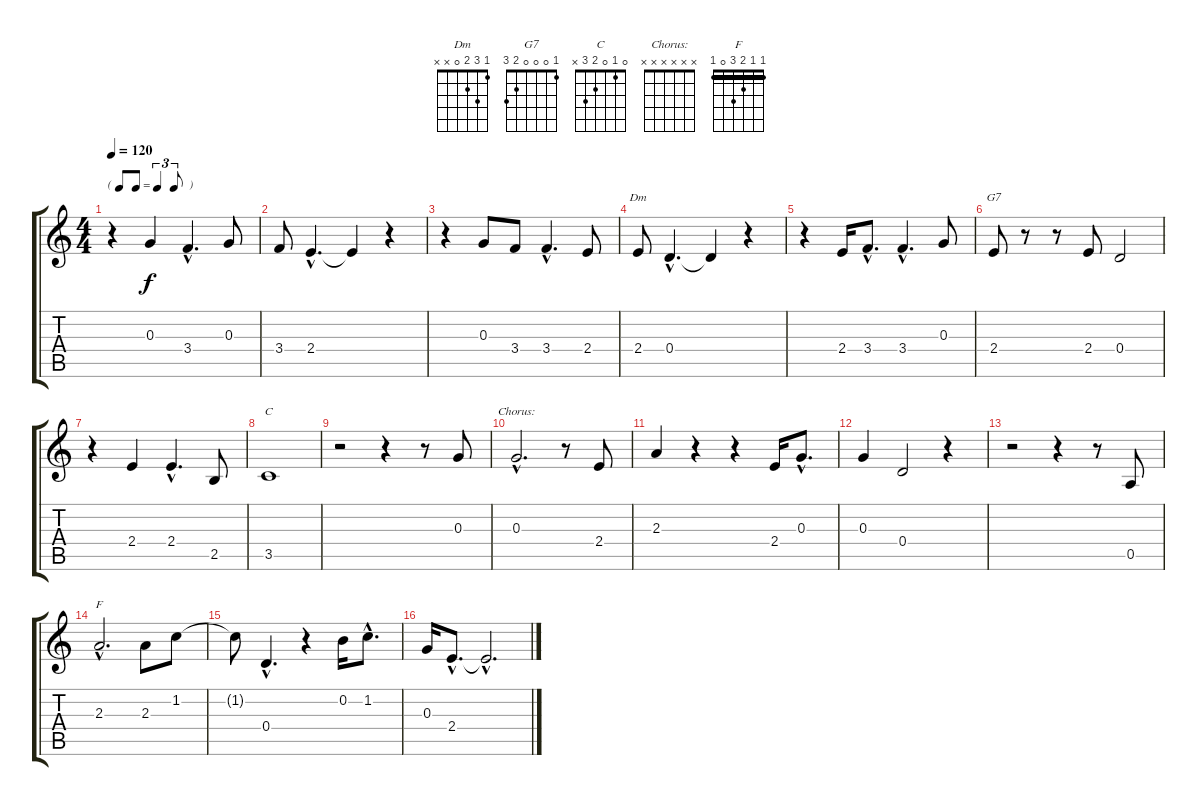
\track "" {instrument electricguitarjazz}
\staff {score tabs}
\tuning (E4 B3 G3 D3 A2 E2) {hide}
\chord ("Dm" 1 3 2 0 x x)
\chord ("G7" 1 0 0 0 2 3)
\chord ("C" 0 1 0 2 3 x)
\chord ("Chorus:" x x x x x x)
\chord ("F" 1 1 2 3 0 1) {barre 1}
\ts (4 4)
\tf triplet8th
\tempo 120
\clef g2
\ks c
r.4{dy f} 0.3.4 3.4{hac}.4{d} 0.3.8 |
3.4.8 2.4{hac}.4{d} 2.4{t}.4 r.4 |
r.4 0.3.8 3.4.8 3.4{hac}.4{d} 2.4.8 |
2.4.8{ch "Dm"} 0.4{hac}.4{d} 0.4{t}.4 r.4 |
r.4 2.4.16 3.4{hac}.8{d} 3.4{hac}.4{d} 0.3.8 |
2.4.8{ch "G7"} r.8 r.8 2.4.8 0.4.2 |
r.4 2.4.4 2.4{hac}.4{d} 2.5.8 |
3.5.1{ch "C"} |
r.2 r.4 r.8 0.3.8 |
0.3{hac}.2{d ch "Chorus:"} r.8 2.4.8 |
2.3.4 r.4 r.4 2.4.16 0.3{hac}.8{d} |
0.3.4 0.4.2 r.4 |
r.2 r.4 r.8 0.5.8 |
2.3{hac}.2{d ch "F"} 2.3.8 1.2.8 |
1.2{t}.8 0.4{hac}.4{d} r.4 0.2.16 1.2{hac}.8{d} |
0.3.16 2.4{hac}.8{d} 2.4{hac t}.2{d}
